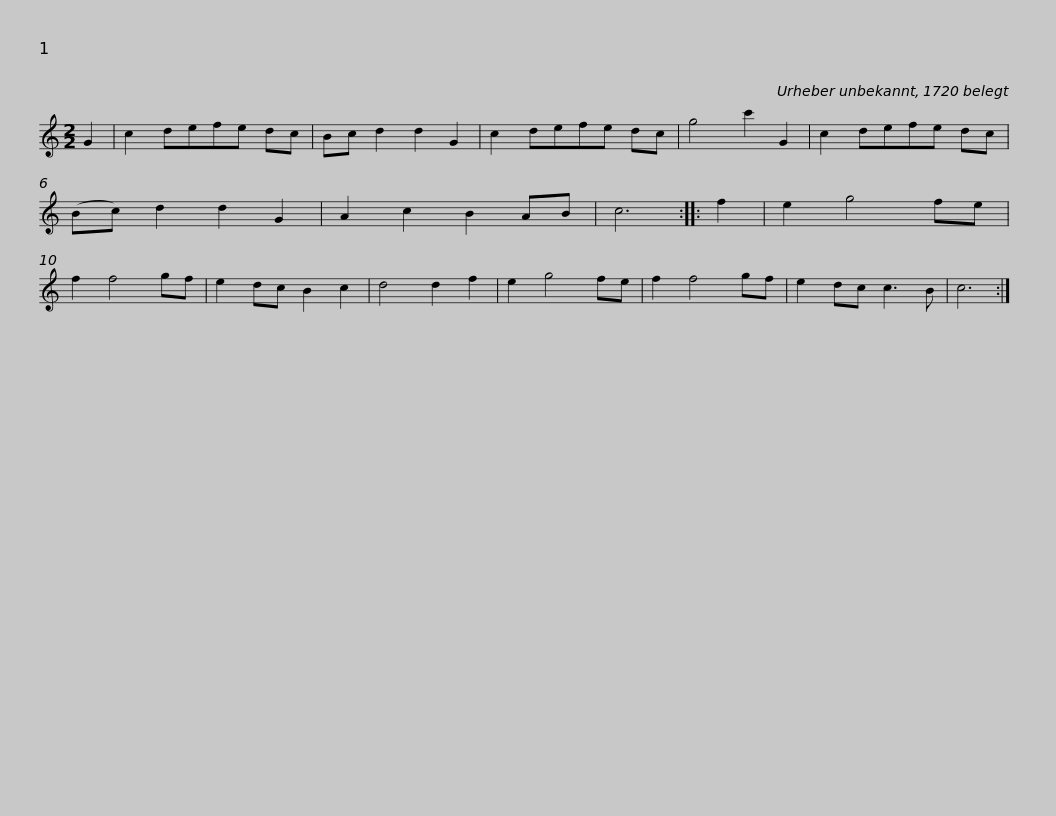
X:1
L:1/8
M:2/2
I:linebreak $
K:C
V:1 treble
V:1
 G2 | c2 defe dc | Bc d2 d2 G2 | c2 defe dc | g4 c'2 G2 | %5
 c2 defe dc | (Bc) d2 d2 G2 | A2 c2 B2 AB | c6 ::$ f2 | %10
 e2 g4 fe | f2 f4 gf | e2 dc B2 c2 | d4 d2 f2 | e2 g4 fe | %15
 f2 f4 gf | e2 dc c3 B | c6 :| %18
